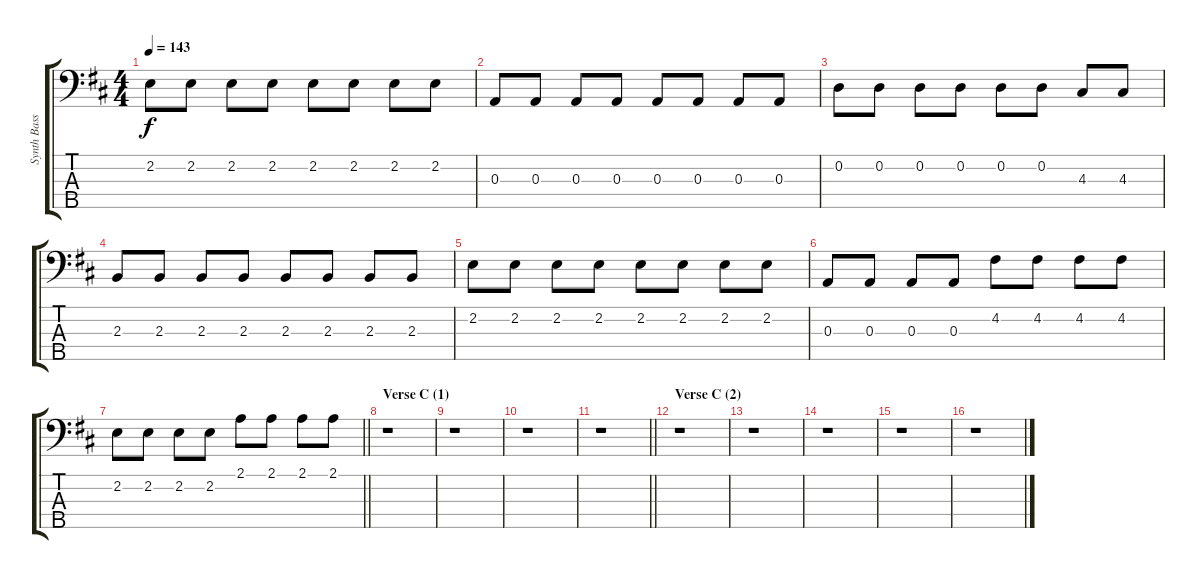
\track ("Synth Bass" "Synth Bass") {instrument synthbass1}
\staff {score tabs}
\tuning (G2 D2 A1 E1 B0) {hide}
\ts (4 4)
\tempo 143
\clef f4
\ks d
2.2.8{dy f} 2.2.8 2.2.8 2.2.8 2.2.8 2.2.8 2.2.8 2.2.8 |
0.3.8 0.3.8 0.3.8 0.3.8 0.3.8 0.3.8 0.3.8 0.3.8 |
0.2.8 0.2.8 0.2.8 0.2.8 0.2.8 0.2.8 4.3.8 4.3.8 |
2.3.8 2.3.8 2.3.8 2.3.8 2.3.8 2.3.8 2.3.8 2.3.8 |
2.2.8 2.2.8 2.2.8 2.2.8 2.2.8 2.2.8 2.2.8 2.2.8 |
0.3.8 0.3.8 0.3.8 0.3.8 4.2.8 4.2.8 4.2.8 4.2.8 |
\barLineRight lightlight
2.2.8 2.2.8 2.2.8 2.2.8 2.1.8 2.1.8 2.1.8 2.1.8 |
\section ("" "Verse C (1)")
r.1 |
r.1 |
r.1 |
\barLineRight lightlight
r.1 |
\section ("" "Verse C (2)")
r.1 |
r.1 |
r.1 |
r.1 |
r.1
